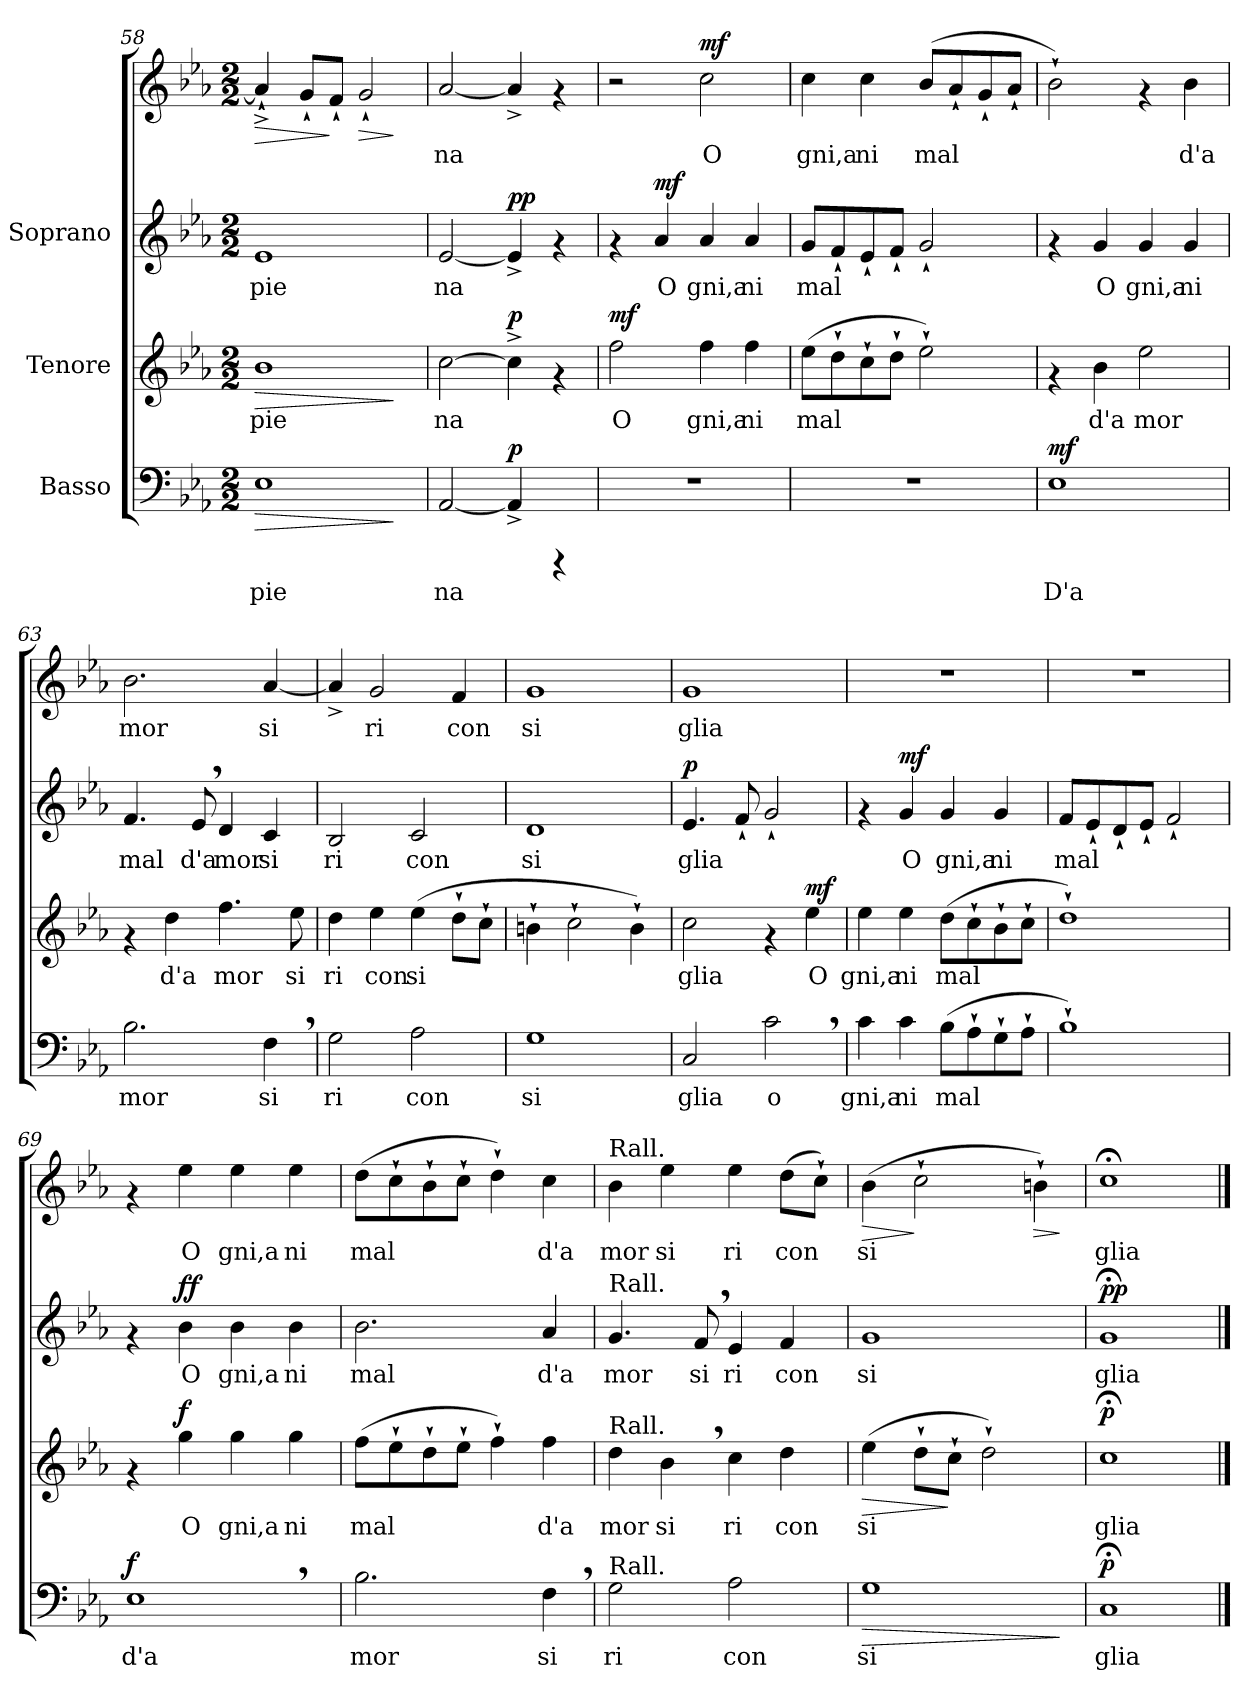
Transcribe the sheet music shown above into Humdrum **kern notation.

**kern	**text	**dynam	**kern	**text	**dynam	**kern	**text	**kern	**text	**dynam
*part3	*part3	*part3	*part2	*part2	*part2	*part1	*part1	*part1	*part1	*part1
*staff4	*staff4	*staff4	*staff3	*staff3	*staff3	*staff2	*staff2	*staff1	*staff1	*staff1/2
*I"Basso	*	*	*I"Tenore	*	*	*I"Soprano	*	*	*	*
*clefF4	*	*	*clefG2	*	*	*clefG2	*	*clefG2	*	*
*k[b-e-a-]	*	*	*k[b-e-a-]	*	*	*k[b-e-a-]	*	*k[b-e-a-]	*	*
*E-:	*	*	*E-:	*	*	*E-:	*	*E-:	*	*
*M2/2	*	*	*M2/2	*	*	*M2/2	*	*M2/2	*	*
=58	=58	=58	=58	=58	=58	=58	=58	=58	=58	=58
!	!LO:LY:b:cj	!LO:HP:b	!	!LO:LY:b:cj	!LO:HP:b	!	!LO:LY:b:cj	!	!	!LO:HP:b
1E-	pie	>	1b-	pie	>	1e-	pie	4a-^>`</]	.	>
.	.	.	.	.	.	.	.	8g`</L	.	.
.	.	.	.	.	.	.	.	8f`</J	.	]
!	!	!	!	!	!	!	!	!	!	!LO:HP:b
.	.	.	.	.	.	.	.	2g`</	.	>
.	.	]	.	.	]	.	.	.	.	]
!!LO:PB:g=z
=59	=59	=59	=59	=59	=59	=59	=59	=59	=59	=59
!	!LO:LY:b:cj	!	!	!LO:LY:b:cj	!	!	!LO:LY:b:cj	!	!LO:LY:b:cj	!
[<2AA-/	na	.	[>2cc\	na	.	[<2e-/	na	[<2a-/	na	.
!	!LO:LY:b:cj	!LO:DY:a	!	!LO:LY:b:cj	!LO:DY:a	!	!LO:LY:b:cj	!	!LO:LY:b:cj	!LO:DY:a=2
!	!	!	!	!	!	!	!	!	!	!LO:DY:n=1:a
4AA-^</]	.	p	4cc^>\]	.	p	4e-^</]	.	4a-^</]	.	p p
4rCCC	.	.	4rf	.	.	4rf	.	4rf	.	.
=60	=60	=60	=60	=60	=60	=60	=60	=60	=60	=60
!	!	!	!	!LO:LY:b:cj	!LO:DY:a	!	!	!	!	!
1r	.	.	2ff\	O	mf	4rf	.	2r	.	.
!	!	!	!	!	!	!	!LO:LY:b:cj	!	!	!LO:DY:a=2
.	.	.	.	.	.	4a-/	O	.	.	mf
!	!	!	!	!LO:LY:b:cj	!	!	!LO:LY:b:cj	!	!LO:LY:b:cj	!LO:DY:a
.	.	.	4ff\	gni,a	.	4a-/	gni,a	2cc\	O	mf
!	!	!	!	!LO:LY:b:cj	!	!	!LO:LY:b:cj	!	!	!
.	.	.	4ff\	ni	.	4a-/	ni	.	.	.
=61	=61	=61	=61	=61	=61	=61	=61	=61	=61	=61
!	!	!	!	!LO:LY:b:cj	!	!	!LO:LY:b:cj	!	!LO:LY:b:cj	!
1r	.	.	(>8ee-\L	mal	.	8g/L	mal	4cc\	gni,a	.
!	!	!	!	!LO:LY:b:cj	!	!	!LO:LY:b:cj	!	!	!
.	.	.	8dd`>\	.	.	8f`</	.	.	.	.
!	!	!	!	!LO:LY:b:cj	!	!	!LO:LY:b:cj	!	!LO:LY:b:cj	!
.	.	.	8cc`>\	.	.	8e-`</	.	4cc\	ni	.
!	!	!	!	!LO:LY:b:cj	!	!	!LO:LY:b:cj	!	!	!
.	.	.	8dd`>\J	.	.	8f`</J	.	.	.	.
!	!	!	!	!LO:LY:b:cj	!	!	!LO:LY:b:cj	!	!LO:LY:b:cj	!
.	.	.	2ee-`>\)	.	.	2g`</	.	(>8b-/L	mal	.
!	!	!	!	!	!	!	!	!	!LO:LY:b:cj	!
.	.	.	.	.	.	.	.	8a-`</	.	.
!	!	!	!	!	!	!	!	!	!LO:LY:b:cj	!
.	.	.	.	.	.	.	.	8g`</	.	.
!	!	!	!	!	!	!	!	!	!LO:LY:b:cj	!
.	.	.	.	.	.	.	.	8a-`</J	.	.
=62	=62	=62	=62	=62	=62	=62	=62	=62	=62	=62
!	!LO:LY:b:cj	!LO:DY:a	!	!	!	!	!	!	!LO:LY:b:cj	!
1E-	D'a	mf	4rf	.	.	4rf	.	2b-`>\)	.	.
!	!	!	!	!LO:LY:b:cj	!	!	!LO:LY:b:cj	!	!	!
.	.	.	4b-\	d'a	.	4g/	O	.	.	.
!	!	!	!	!LO:LY:b:cj	!	!	!LO:LY:b:cj	!	!	!
.	.	.	2ee-\	mor	.	4g/	gni,a	4rf	.	.
!	!	!	!	!	!	!	!LO:LY:b:cj	!	!LO:LY:b:cj	!
.	.	.	.	.	.	4g/	ni	4b-\	d'a	.
=63	=63	=63	=63	=63	=63	=63	=63	=63	=63	=63
!	!LO:LY:b:cj	!	!	!	!	!	!LO:LY:b:cj	!	!LO:LY:b:cj	!
2.B-\	mor	.	4rf	.	.	4.f/	mal	2.b-\	mor	.
!	!	!	!	!LO:LY:b:cj	!	!	!	!	!	!
.	.	.	4dd\	d'a	.	.	.	.	.	.
!	!	!	!	!	!	!	!LO:LY:b:cj	!	!	!
.	.	.	.	.	.	8e-,</	d'a	.	.	.
!	!	!	!	!LO:LY:b:cj	!	!	!LO:LY:b:cj	!	!	!
.	.	.	4.ff\	mor	.	4d/	mor	.	.	.
!	!LO:LY:b:cj	!	!	!	!	!	!LO:LY:b:cj	!	!LO:LY:b:cj	!
4F,>\	si	.	.	.	.	4c/	si	[<4a-/	si	.
!	!	!	!	!LO:LY:b:cj	!	!	!	!	!	!
.	.	.	8ee-\	si	.	.	.	.	.	.
=64	=64	=64	=64	=64	=64	=64	=64	=64	=64	=64
!	!LO:LY:b:cj	!	!	!LO:LY:b:cj	!	!	!LO:LY:b:cj	!	!LO:LY:b:cj	!
2G\	ri	.	4dd\	ri	.	2B-/	ri	4a-^</]	.	.
!	!	!	!	!LO:LY:b:cj	!	!	!	!	!LO:LY:b:cj	!
.	.	.	4ee-\	con	.	.	.	2g/	ri	.
!	!LO:LY:b:cj	!	!	!LO:LY:b:cj	!	!	!LO:LY:b:cj	!	!	!
2A-\	con	.	(>4ee-\	si	.	2c/	con	.	.	.
!	!	!	!	!LO:LY:b:cj	!	!	!	!	!LO:LY:b:cj	!
.	.	.	8dd`>\L	.	.	.	.	4f/	con	.
!	!	!	!	!LO:LY:b:cj	!	!	!	!	!	!
.	.	.	8cc`>\J	.	.	.	.	.	.	.
!!LO:LB:g=z
=65	=65	=65	=65	=65	=65	=65	=65	=65	=65	=65
!	!LO:LY:b:cj	!	!	!	!	!	!LO:LY:b:cj	!	!LO:LY:b:cj	!
1G	si	.	4bn`>\	.	.	1d	si	1g	si	.
.	.	.	2cc`>\	.	.	.	.	.	.	.
.	.	.	4b`>\)	.	.	.	.	.	.	.
=66	=66	=66	=66	=66	=66	=66	=66	=66	=66	=66
!	!LO:LY:b:cj	!	!	!LO:LY:b:cj	!	!	!LO:LY:b:cj	!	!LO:LY:b:cj	!LO:DY:a=2
2C/	glia	.	2cc\	glia	.	4.e-/	glia	1g	glia	p
!	!	!	!	!	!	!	!LO:LY:b:cj	!	!	!
.	.	.	.	.	.	8f`</	.	.	.	.
!	!LO:LY:b:cj	!	!	!	!	!	!LO:LY:b:cj	!	!	!
2c,>\	o	.	4rf	.	.	2g`</	.	.	.	.
!	!	!	!	!LO:LY:b:cj	!LO:DY:a	!	!	!	!	!
.	.	.	4ee-\	O	mf	.	.	.	.	.
=67	=67	=67	=67	=67	=67	=67	=67	=67	=67	=67
!	!LO:LY:b:cj	!	!	!LO:LY:b:cj	!	!	!	!	!	!
4c\	gni,a	.	4ee-\	gni,a	.	4rf	.	1r	.	.
!	!LO:LY:b:cj	!	!	!LO:LY:b:cj	!	!	!LO:LY:b:cj	!	!	!LO:DY:a=2
4c\	ni	.	4ee-\	ni	.	4g/	O	.	.	mf
!	!LO:LY:b:cj	!	!	!LO:LY:b:cj	!	!	!LO:LY:b:cj	!	!	!
(>8B-\L	mal	.	(>8dd\L	mal	.	4g/	gni,a	.	.	.
!	!LO:LY:b:cj	!	!	!LO:LY:b:cj	!	!	!	!	!	!
8A-`>\	.	.	8cc`>\	.	.	.	.	.	.	.
!	!LO:LY:b:cj	!	!	!LO:LY:b:cj	!	!	!LO:LY:b:cj	!	!	!
8G`>\	.	.	8b-`>\	.	.	4g/	ni	.	.	.
!	!LO:LY:b:cj	!	!	!LO:LY:b:cj	!	!	!	!	!	!
8A-`>\J	.	.	8cc`>\J	.	.	.	.	.	.	.
=68	=68	=68	=68	=68	=68	=68	=68	=68	=68	=68
!	!	!	!	!	!	!	!LO:LY:b:cj	!	!	!
1B-`>)	.	.	1dd`>)	.	.	8f/L	mal	1r	.	.
!	!	!	!	!	!	!	!LO:LY:b:cj	!	!	!
.	.	.	.	.	.	8e-`</	.	.	.	.
!	!	!	!	!	!	!	!LO:LY:b:cj	!	!	!
.	.	.	.	.	.	8d`</	.	.	.	.
!	!	!	!	!	!	!	!LO:LY:b:cj	!	!	!
.	.	.	.	.	.	8e-`</J	.	.	.	.
!	!	!	!	!	!	!	!LO:LY:b:cj	!	!	!
.	.	.	.	.	.	2f`</	.	.	.	.
=69	=69	=69	=69	=69	=69	=69	=69	=69	=69	=69
!	!LO:LY:b:cj	!LO:DY:a	!	!	!	!	!	!	!	!
1E-,>	d'a	f	4rf	.	.	4rf	.	4rf	.	.
!	!	!	!	!LO:LY:b:cj	!LO:DY:a	!	!LO:LY:b:cj	!	!LO:LY:b:cj	!LO:DY:a=2
!	!	!	!	!	!	!	!	!	!	!LO:DY:n=1:a
.	.	.	4gg\	O	f	4b-\	O	4ee-\	O	f f
!	!	!	!	!LO:LY:b:cj	!	!	!LO:LY:b:cj	!	!LO:LY:b:cj	!
.	.	.	4gg\	gni,a	.	4b-\	gni,a	4ee-\	gni,a	.
!	!	!	!	!LO:LY:b:cj	!	!	!LO:LY:b:cj	!	!LO:LY:b:cj	!
.	.	.	4gg\	ni	.	4b-\	ni	4ee-\	ni	.
=70	=70	=70	=70	=70	=70	=70	=70	=70	=70	=70
!	!LO:LY:b:cj	!	!	!LO:LY:b:cj	!	!	!LO:LY:b:cj	!	!LO:LY:b:cj	!
2.B-\	mor	.	(>8ff\L	mal	.	2.b-\	mal	(>8dd\L	mal	.
!	!	!	!	!LO:LY:b:cj	!	!	!	!	!LO:LY:b:cj	!
.	.	.	8ee-`>\	.	.	.	.	8cc`>\	.	.
!	!	!	!	!LO:LY:b:cj	!	!	!	!	!LO:LY:b:cj	!
.	.	.	8dd`>\	.	.	.	.	8b-`>\	.	.
!	!	!	!	!LO:LY:b:cj	!	!	!	!	!LO:LY:b:cj	!
.	.	.	8ee-`>\J	.	.	.	.	8cc`>\J	.	.
!	!	!	!	!LO:LY:b:cj	!	!	!	!	!LO:LY:b:cj	!
.	.	.	4ff`>\)	.	.	.	.	4dd`>\)	.	.
!	!LO:LY:b:cj	!	!	!LO:LY:b:cj	!	!	!LO:LY:b:cj	!	!LO:LY:b:cj	!
4F,>\	si	.	4ff\	d'a	.	4a-/	d'a	4cc\	d'a	.
!!LO:LB:g=z
=71	=71	=71	=71	=71	=71	=71	=71	=71	=71	=71
!	!	!	!	!	!	!	!	!LO:TX:a:t=Rall.	!	!
!	!	!	!	!	!	!LO:TX:a:t=Rall.	!	!	!	!
!	!	!	!LO:TX:a:t=Rall.	!	!	!	!	!	!	!
!LO:TX:a:t=Rall.	!	!	!	!	!	!	!	!	!	!
!	!LO:LY:b:cj	!	!	!LO:LY:b:cj	!	!	!LO:LY:b:cj	!	!LO:LY:b:cj	!
2G\	ri	.	4dd\	mor	.	4.g/	mor	4b-\	mor	.
!	!	!	!	!LO:LY:b:cj	!	!	!	!	!LO:LY:b:cj	!
.	.	.	4b-,>\	si	.	.	.	4ee-\	si	.
!	!	!	!	!	!	!	!LO:LY:b:cj	!	!	!
.	.	.	.	.	.	8f,</	si	.	.	.
!	!LO:LY:b:cj	!	!	!LO:LY:b:cj	!	!	!LO:LY:b:cj	!	!LO:LY:b:cj	!
2A-\	con	.	4cc\	ri	.	4e-/	ri	4ee-\	ri	.
!	!	!	!	!LO:LY:b:cj	!	!	!LO:LY:b:cj	!	!LO:LY:b:cj	!
.	.	.	4dd\	con	.	4f/	con	(>8dd\L	con	.
!	!	!	!	!	!	!	!	!	!LO:LY:b:cj	!
.	.	.	.	.	.	.	.	8cc`>\J)	.	.
=72	=72	=72	=72	=72	=72	=72	=72	=72	=72	=72
!	!LO:LY:b:cj	!LO:HP:b	!	!LO:LY:b:cj	!LO:HP:b	!	!LO:LY:b:cj	!	!LO:LY:b:cj	!LO:HP:b
1G	si	>	(>4ee-\	si	>	1g	si	(>4b-\	si	>
!	!	!	!	!LO:LY:b:cj	!	!	!	!	!LO:LY:b:cj	!
.	.	.	8dd`>\L	.	.	.	.	2cc`>\	.	]
!	!	!	!	!LO:LY:b:cj	!	!	!	!	!	!
.	.	.	8cc`>\J	.	]	.	.	.	.	.
!	!	!	!	!LO:LY:b:cj	!	!	!	!	!	!
.	.	.	2dd`>\)	.	.	.	.	.	.	.
!	!	!	!	!	!	!	!	!	!LO:LY:b:cj	!LO:HP:b
.	.	.	.	.	.	.	.	4bn`>\)	.	>
.	.	]	.	.	.	.	.	.	.	]
=73	=73	=73	=73	=73	=73	=73	=73	=73	=73	=73
!	!LO:LY:b:cj	!LO:DY:a	!	!LO:LY:b:cj	!LO:DY:a	!	!LO:LY:b:cj	!	!LO:LY:b:cj	!LO:DY:a=2
!	!	!	!	!	!	!	!	!	!	!LO:DY:n=1:a
1C;<	glia	p	1cc;<	glia	p	1g;<	glia	1cc;<	glia	p p
==	==	==	==	==	==	==	==	==	==	==
*-	*-	*-	*-	*-	*-	*-	*-	*-	*-	*-
